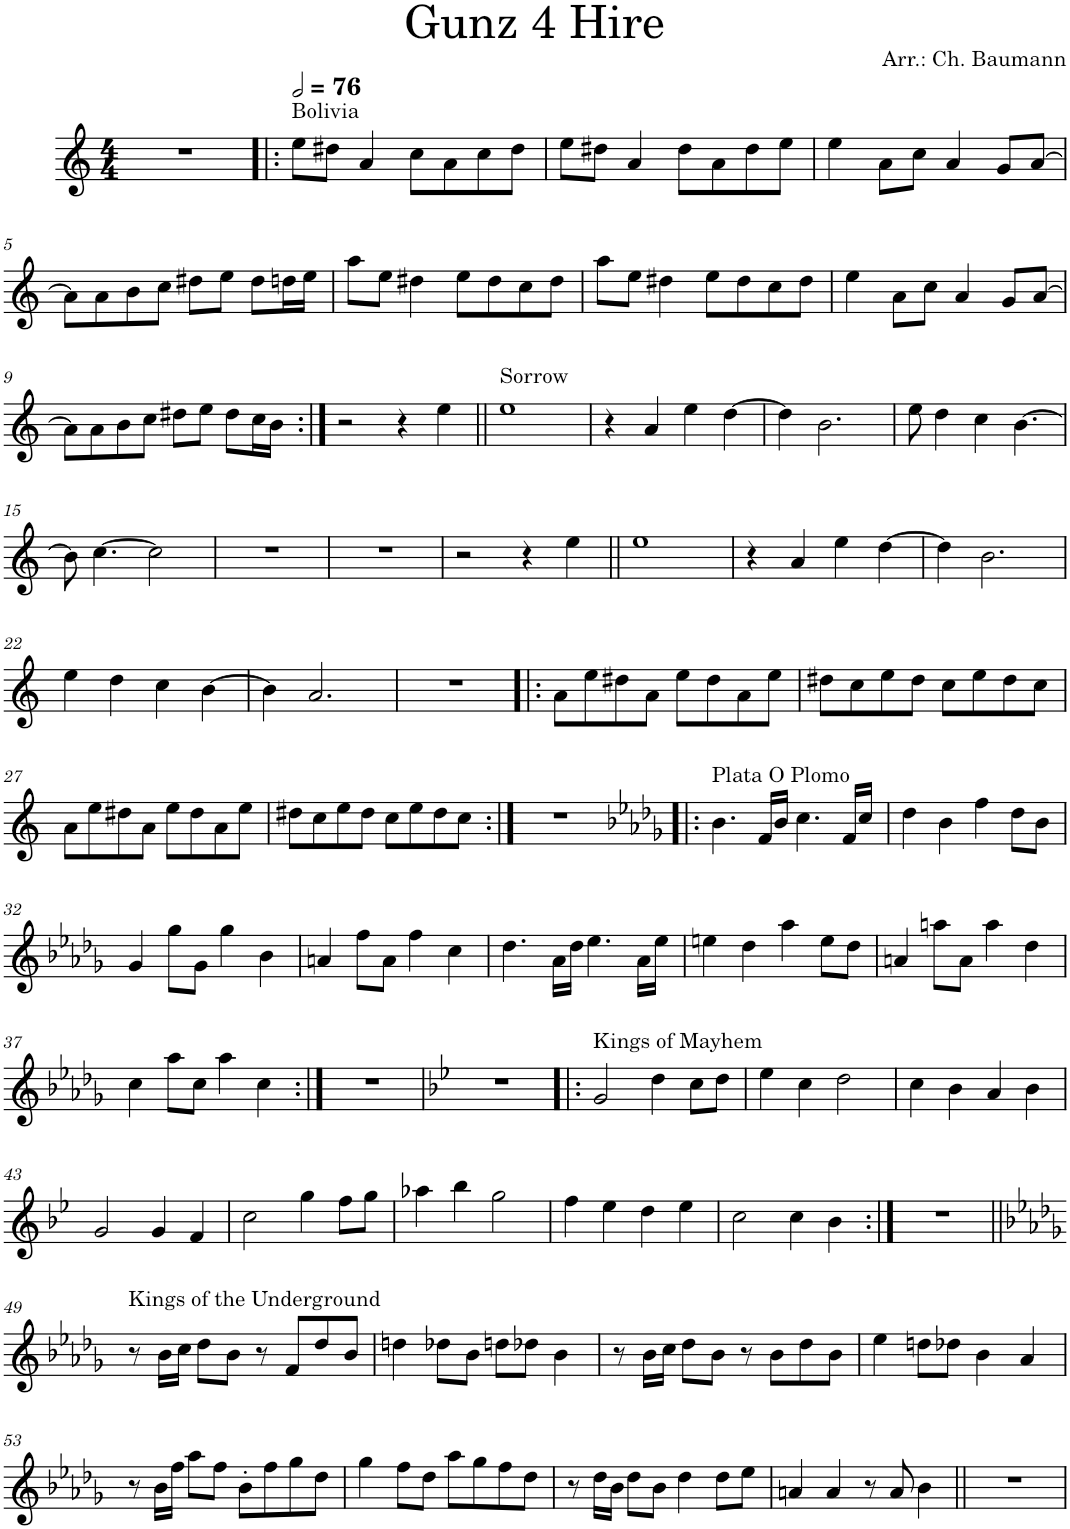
**kern
*part1
*staff1
*I"Bb Trumpet
*I'Bb Tpt.
*clefG2
*Trd1c2
*k[]
*M4/4
=1
1r
=2!|:
*MM152
!LO:TX:a:t=Bolivia
8ee\L
8dd#X\J
4a/
8cc\L
8a\
8cc\
8dd#\J
=3
8ee\L
8dd#X\J
4a/
8dd#\L
8a\
8dd#\
8ee\J
=4
4ee\
8a\L
8cc\J
4a/
8g/L
[8a/J
!!LO:LB:g=z
=5
8a\L]
8a\
8b\
8cc\J
8dd#X\L
8ee\J
8dd#\L
16ddn\L
16ee\JJ
=6
8aa\L
8ee\J
4dd#X\
8ee\L
8dd#\
8cc\
8dd#\J
=7
8aa\L
8ee\J
4dd#X\
8ee\L
8dd#\
8cc\
8dd#\J
=8
4ee\
8a\L
8cc\J
4a/
8g/L
[8a/J
!!LO:LB:g=z
=9
8a\L]
8a\
8b\
8cc\J
8dd#X\L
8ee\J
8dd#\L
16cc\L
16b\JJ
=10:|!
2r
4r
4ee\
=11||
!LO:TX:a:t=Sorrow
1ee
=12
4r
4a/
4ee\
[4dd\
=13
4dd\]
2.b\
=14
8ee\
4dd\
4cc\
[4.b\
!!LO:LB:g=z
=15
8b\]
[4.cc\
2cc\]
=16
1r
=17
1r
=18
2r
4r
4ee\
=19||
1ee
=20
4r
4a/
4ee\
[4dd\
=21
4dd\]
2.b\
!!LO:LB:g=z
=22
4ee\
4dd\
4cc\
[4b\
=23
4b\]
2.a/
=24
1r
=25!|:
8a\L
8ee\
8dd#X\
8a\J
8ee\L
8dd#\
8a\
8ee\J
=26
8dd#X\L
8cc\
8ee\
8dd#\J
8cc\L
8ee\
8dd#\
8cc\J
!!LO:LB:g=z
=27
8a\L
8ee\
8dd#X\
8a\J
8ee\L
8dd#\
8a\
8ee\J
=28
8dd#X\L
8cc\
8ee\
8dd#\J
8cc\L
8ee\
8dd#\
8cc\J
=29:|!
1r
=30!|:
*k[b-e-a-d-g-]
!LO:TX:a:t=Plata O Plomo
4.b-\
16f/LL
16b-/JJ
4.cc\
16f/LL
16cc/JJ
=31
4dd-\
4b-\
4ff\
8dd-\L
8b-\J
!!LO:LB:g=z
=32
4g-/
8gg-\L
8g-\J
4gg-\
4b-\
=33
4an/
8ff\L
8a\J
4ff\
4cc\
=34
4.dd-\
16a-\LL
16dd-\JJ
4.ee-\
16a-\LL
16ee-\JJ
=35
4een\
4dd-\
4aa-\
8ee\L
8dd-\J
=36
4an/
8aan\L
8a\J
4aa\
4dd-\
!!LO:LB:g=z
=37
4cc\
8aa-\L
8cc\J
4aa-\
4cc\
=38:|!
1r
=39
*k[b-e-]
1r
=40!|:
!LO:TX:a:t=Kings of Mayhem
2g/
4dd\
8cc\L
8dd\J
=41
4ee-\
4cc\
2dd\
=42
4cc\
4b-\
4a/
4b-\
!!LO:LB:g=z
=43
2g/
4g/
4f/
=44
2cc\
4gg\
8ff\L
8gg\J
=45
4aa-X\
4bb-\
2gg\
=46
4ff\
4ee-\
4dd\
4ee-\
=47
2cc\
4cc\
4b-\
=48:|!
1r
!!LO:LB:g=z
=49||
*k[b-e-a-d-g-]
!LO:TX:a:t=Kings of the Underground
8r
16b-\LL
16cc\JJ
8dd-\L
8b-\J
8r
8f/L
8dd-/
8b-/J
=50
4ddn\
8dd-X\L
8b-\J
8ddn\L
8dd-X\J
4b-\
=51
8r
16b-\LL
16cc\JJ
8dd-\L
8b-\J
8r
8b-\L
8dd-\
8b-\J
=52
4ee-\
8ddn\L
8dd-X\J
4b-\
4a-/
!!LO:LB:g=z
=53
8r
16b-\LL
16ff\JJ
8aa-\L
8ff\J
8b-'\L
8ff\
8gg-\
8dd-\J
=54
4gg-\
8ff\L
8dd-\J
8aa-\L
8gg-\
8ff\
8dd-\J
=55
8r
16dd-\LL
16b-\JJ
8dd-\L
8b-\J
4dd-\
8dd-\L
8ee-\J
=56
4an/
4a/
8r
8a/
4b-\
=57||
1r
=
*-
